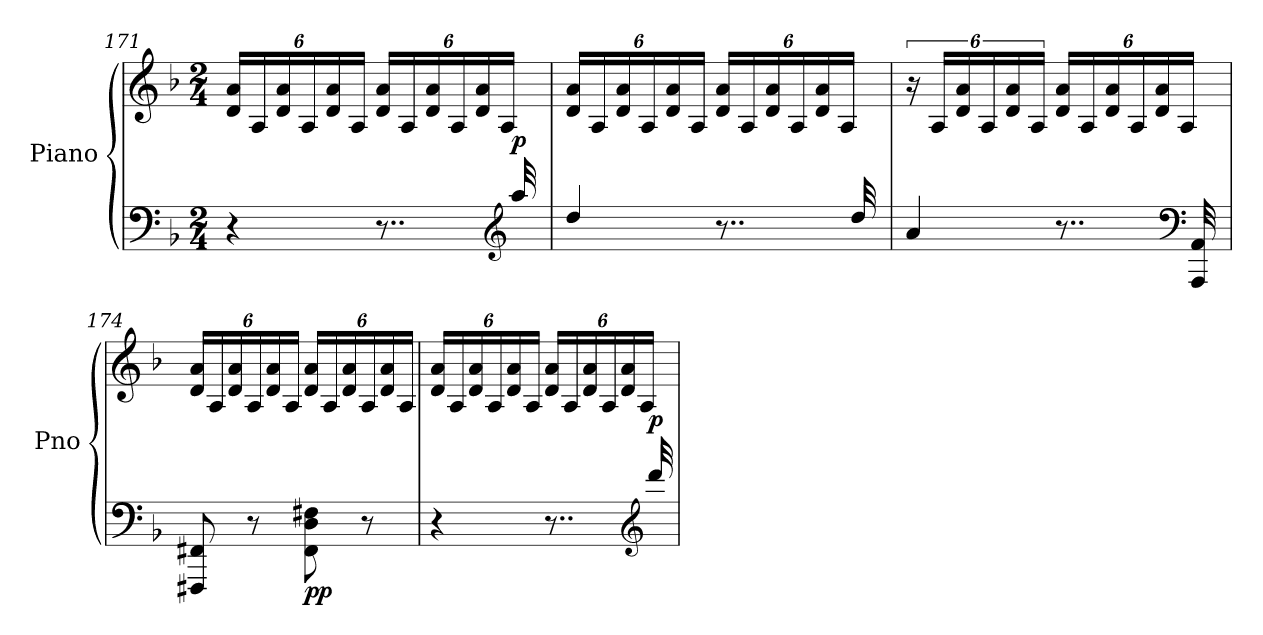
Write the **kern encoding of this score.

**kern	**kern	**dynam
*part1	*part1	*part1
*staff2	*staff1	*staff1/2
*I"Piano	*	*
*I'Pno	*	*
*clefF4	*clefG2	*
*k[b-]	*k[b-]	*
*M2/4	*M2/4	*
*	*Xbrackettup	*
=171	=171	=171
4r	24d/ 24a/LL	.
.	24A/	.
.	24d/ 24a/	.
.	24A/	.
.	24d/ 24a/	.
.	24A/JJ	.
8..r	24d/ 24a/LL	.
.	24A/	.
.	24d/ 24a/	.
.	24A/	.
.	24d/ 24a/	.
.	24A/JJ	.
*clefG2	*	*
!	!	!LO:DY:a=2
32aa/	.	p
=172	=172	=172
4dd/	24d/ 24a/LL	.
.	24A/	.
.	24d/ 24a/	.
.	24A/	.
.	24d/ 24a/	.
.	24A/JJ	.
8..r	24d/ 24a/LL	.
.	24A/	.
.	24d/ 24a/	.
.	24A/	.
.	24d/ 24a/	.
.	24A/JJ	.
32dd/	.	.
=173	=173	=173
*	*brackettup	*
4a/	24r	.
.	24A/LL	.
.	24d/ 24a/	.
.	24A/	.
.	24d/ 24a/	.
.	24A/JJ	.
*	*Xbrackettup	*
8..r	24d/ 24a/LL	.
.	24A/	.
.	24d/ 24a/	.
.	24A/	.
.	24d/ 24a/	.
.	24A/JJ	.
*clefF4	*	*
32AAA/ 32AA/	.	.
!!LO:LB:g=z
=174	=174	=174
8FFF#X/ 8FF#X/	24d/ 24a/LL	.
.	24A/	.
.	24d/ 24a/	.
8r	24A/	.
.	24d/ 24a/	.
.	24A/JJ	.
!	!	!LO:DY:b=2
8FF#\ 8D\ 8F#X\	24d/ 24a/LL	pp
.	24A/	.
.	24d/ 24a/	.
8r	24A/	.
.	24d/ 24a/	.
.	24A/JJ	.
=175	=175	=175
4r	24d/ 24a/LL	.
.	24A/	.
.	24d/ 24a/	.
.	24A/	.
.	24d/ 24a/	.
.	24A/JJ	.
8..r	24d/ 24a/LL	.
.	24A/	.
.	24d/ 24a/	.
.	24A/	.
.	24d/ 24a/	.
.	24A/JJ	.
*clefG2	*	*
!	!	!LO:DY:a=2
32ddd/	.	p
=	=	=
*-	*-	*-
